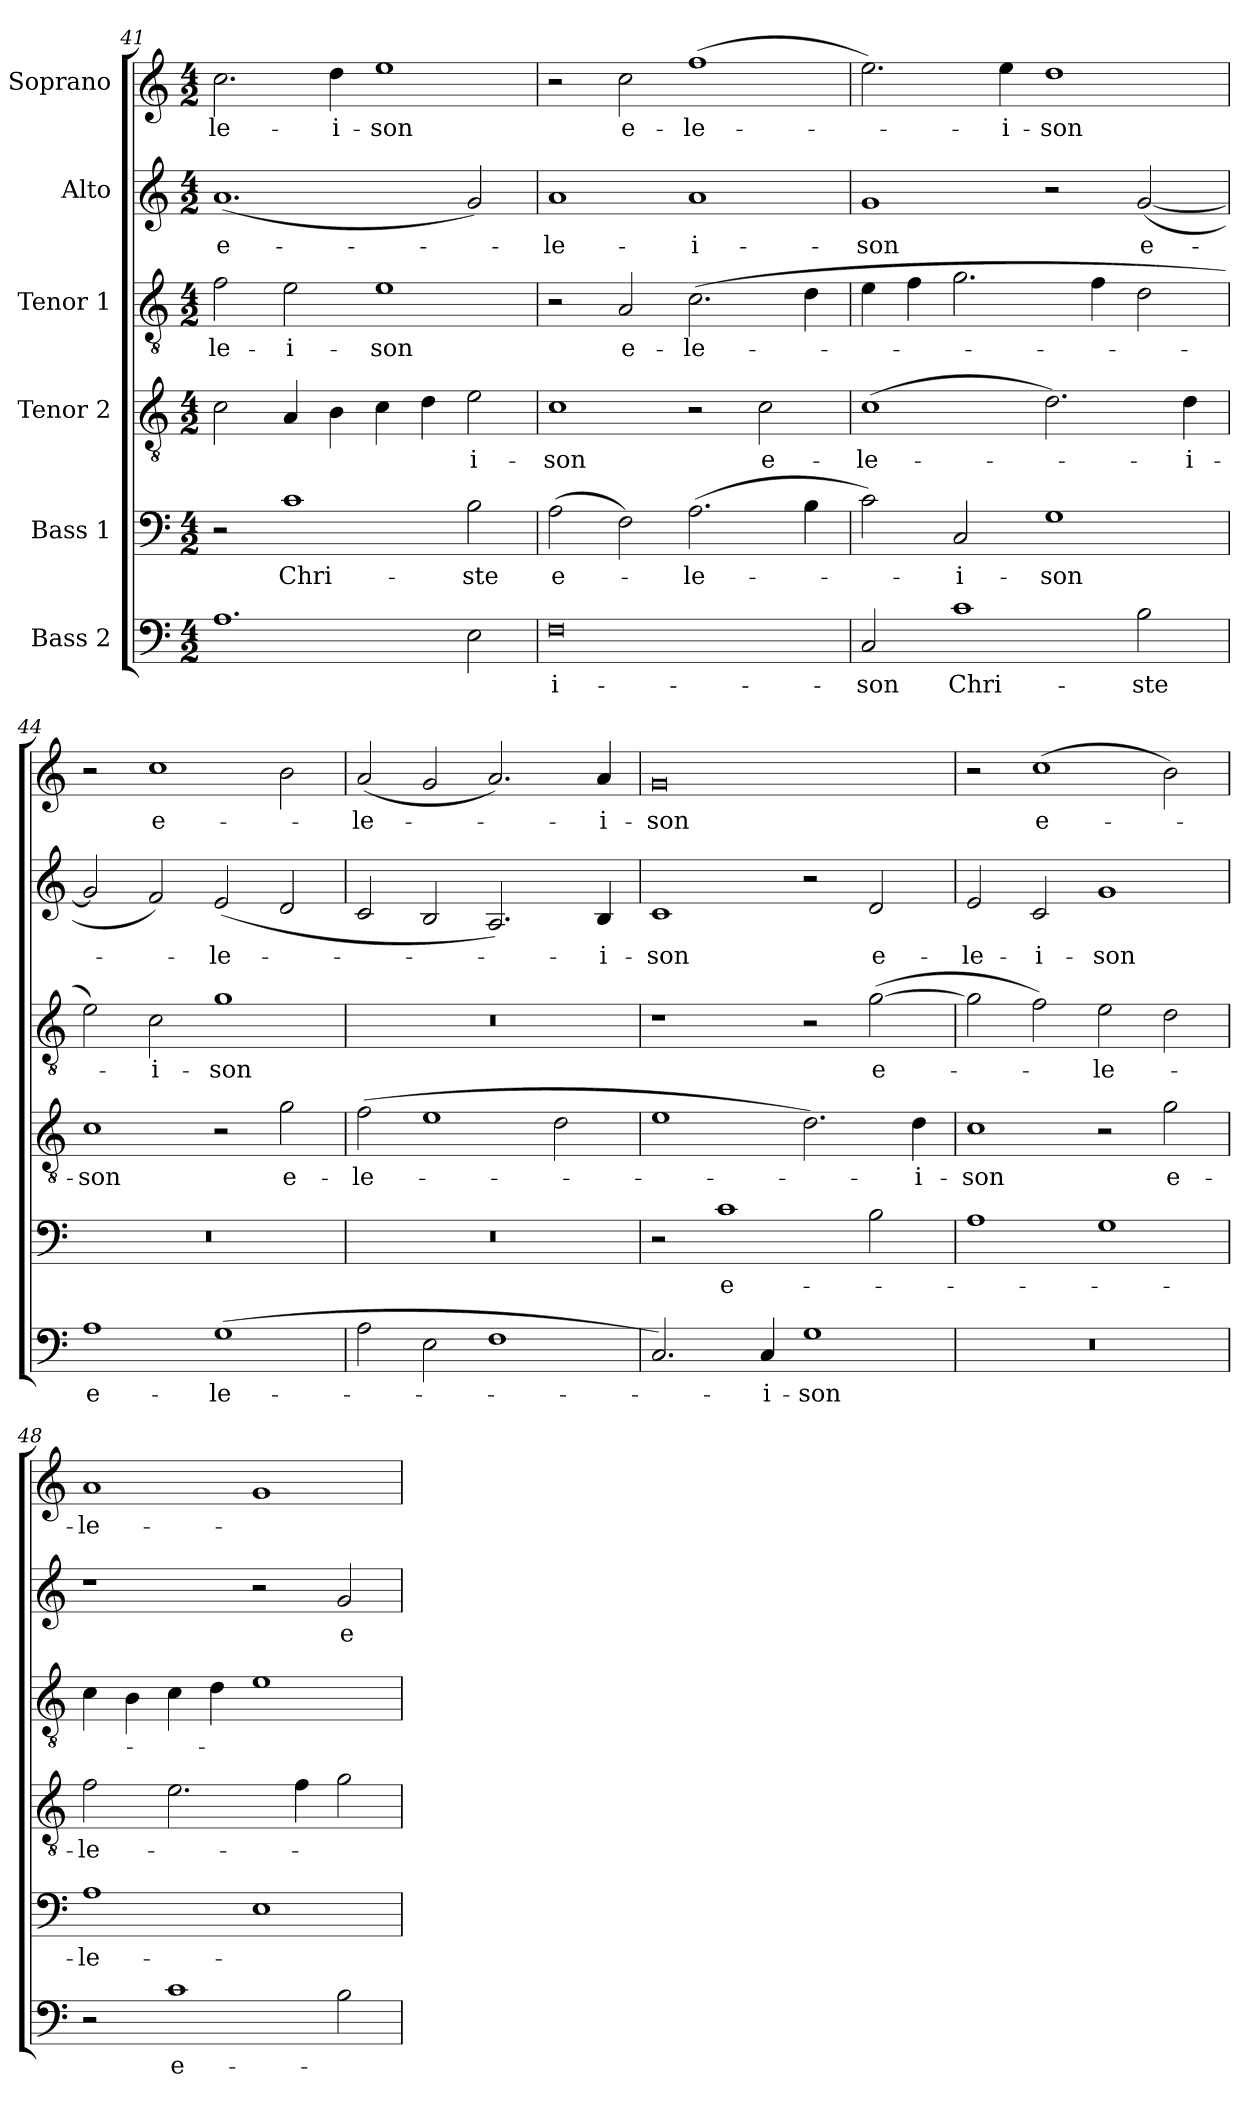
**kern	**text	**kern	**text	**kern	**text	**kern	**text	**kern	**text	**kern	**text
*part6	*part6	*part5	*part5	*part4	*part4	*part3	*part3	*part2	*part2	*part1	*part1
*staff6	*staff6	*staff5	*staff5	*staff4	*staff4	*staff3	*staff3	*staff2	*staff2	*staff1	*staff1
*I"Bass 2	*	*I"Bass 1	*	*I"Tenor 2	*	*I"Tenor 1	*	*I"Alto	*	*I"Soprano	*
*clefF4	*	*clefF4	*	*clefGv2	*	*clefGv2	*	*clefG2	*	*clefG2	*
*k[]	*	*k[]	*	*k[]	*	*k[]	*	*k[]	*	*k[]	*
*C:	*	*C:	*	*C:	*	*C:	*	*C:	*	*C:	*
*M4/2	*	*M4/2	*	*M4/2	*	*M4/2	*	*M4/2	*	*M4/2	*
=41	=41	=41	=41	=41	=41	=41	=41	=41	=41	=41	=41
1.A	.	2r	.	2c\	.	2f\	-le-	(1.a	e-	2.cc\	-le-
.	.	1c	Chri-	4A/	.	2e\	-i-	.	.	.	.
.	.	.	.	4B\	.	.	.	.	.	4dd\	-i-
.	.	.	.	4c\	.	1e	-son	.	.	1ee	-son
.	.	.	.	4d\	.	.	.	.	.	.	.
2E\	.	2B\	-ste	2e\	-i-	.	.	2g/)	.	.	.
=42	=42	=42	=42	=42	=42	=42	=42	=42	=42	=42	=42
0F	-i-	(2A\	e-	1c	-son	2r	.	1a	-le-	2r	.
.	.	2F\)	.	.	.	2A/	e-	.	.	2cc\	e-
.	.	(2.A\	-le-	2r	.	(2.c\	-le-	1a	-i-	(1ff	-le-
.	.	.	.	2c\	e-	.	.	.	.	.	.
.	.	4B\	.	.	.	4d\	.	.	.	.	.
!!LO:LB:g=z
=43	=43	=43	=43	=43	=43	=43	=43	=43	=43	=43	=43
2C/	-son	2c\)	.	(1c	-le-	4e\	.	1g	-son	2.ee\)	.
.	.	.	.	.	.	4f\	.	.	.	.	.
1c	Chri-	2C/	-i-	.	.	2.g\	.	.	.	.	.
.	.	.	.	.	.	.	.	.	.	4ee\	-i-
.	.	1G	-son	2.d\)	.	.	.	2r	.	1dd	-son
.	.	.	.	.	.	4f\	.	.	.	.	.
2B\	-ste	.	.	.	.	2d\	.	([2g/	e-	.	.
.	.	.	.	4d\	-i-	.	.	.	.	.	.
=44	=44	=44	=44	=44	=44	=44	=44	=44	=44	=44	=44
1A	e-	0r	.	1c	-son	2e\)	.	2g/]	.	2r	.
.	.	.	.	.	.	2c\	-i-	2f/)	.	1cc	e-
(1G	-le-	.	.	2r	.	1g	-son	(2e/	-le-	.	.
.	.	.	.	2g\	e-	.	.	2d/	.	2b\	.
=45	=45	=45	=45	=45	=45	=45	=45	=45	=45	=45	=45
2A\	.	0r	.	(2f\	-le-	0r	.	2c/	.	(2a/	-le-
2E\	.	.	.	1e	.	.	.	2B/	.	2g/	.
1F	.	.	.	.	.	.	.	2.A/)	.	2.a/)	.
.	.	.	.	2d\	.	.	.	.	.	.	.
.	.	.	.	.	.	.	.	4B/	-i-	4a/	-i-
=46	=46	=46	=46	=46	=46	=46	=46	=46	=46	=46	=46
2.C/)	.	2r	.	1e	.	1r	.	1c	-son	0g	-son
.	.	1c	e-	.	.	.	.	.	.	.	.
4C/	-i-	.	.	.	.	.	.	.	.	.	.
1G	-son	.	.	2.d\)	.	2r	.	2r	.	.	.
.	.	2B\	.	.	.	([2g\	e-	2d/	e-	.	.
.	.	.	.	4d\	-i-	.	.	.	.	.	.
=47	=47	=47	=47	=47	=47	=47	=47	=47	=47	=47	=47
0r	.	1A	.	1c	-son	2g\]	.	2e/	-le-	2r	.
.	.	.	.	.	.	2f\)	.	2c/	-i-	(1cc	e-
.	.	1G	.	2r	.	2e\	-le-	1g	-son	.	.
.	.	.	.	2g\	e-	2d\	.	.	.	2b\)	.
=48	=48	=48	=48	=48	=48	=48	=48	=48	=48	=48	=48
2r	.	1A	-le-	2f\	-le-	4c\	.	1r	.	1a	-le-
.	.	.	.	.	.	4B\	.	.	.	.	.
1c	e-	.	.	2.e\	.	4c\	.	.	.	.	.
.	.	.	.	.	.	4d\	.	.	.	.	.
.	.	1E	.	.	.	1e	.	2r	.	1g	.
.	.	.	.	4f\	.	.	.	.	.	.	.
2B\	.	.	.	2g\	.	.	.	2g/	e-	.	.
=	=	=	=	=	=	=	=	=	=	=	=
*-	*-	*-	*-	*-	*-	*-	*-	*-	*-	*-	*-
